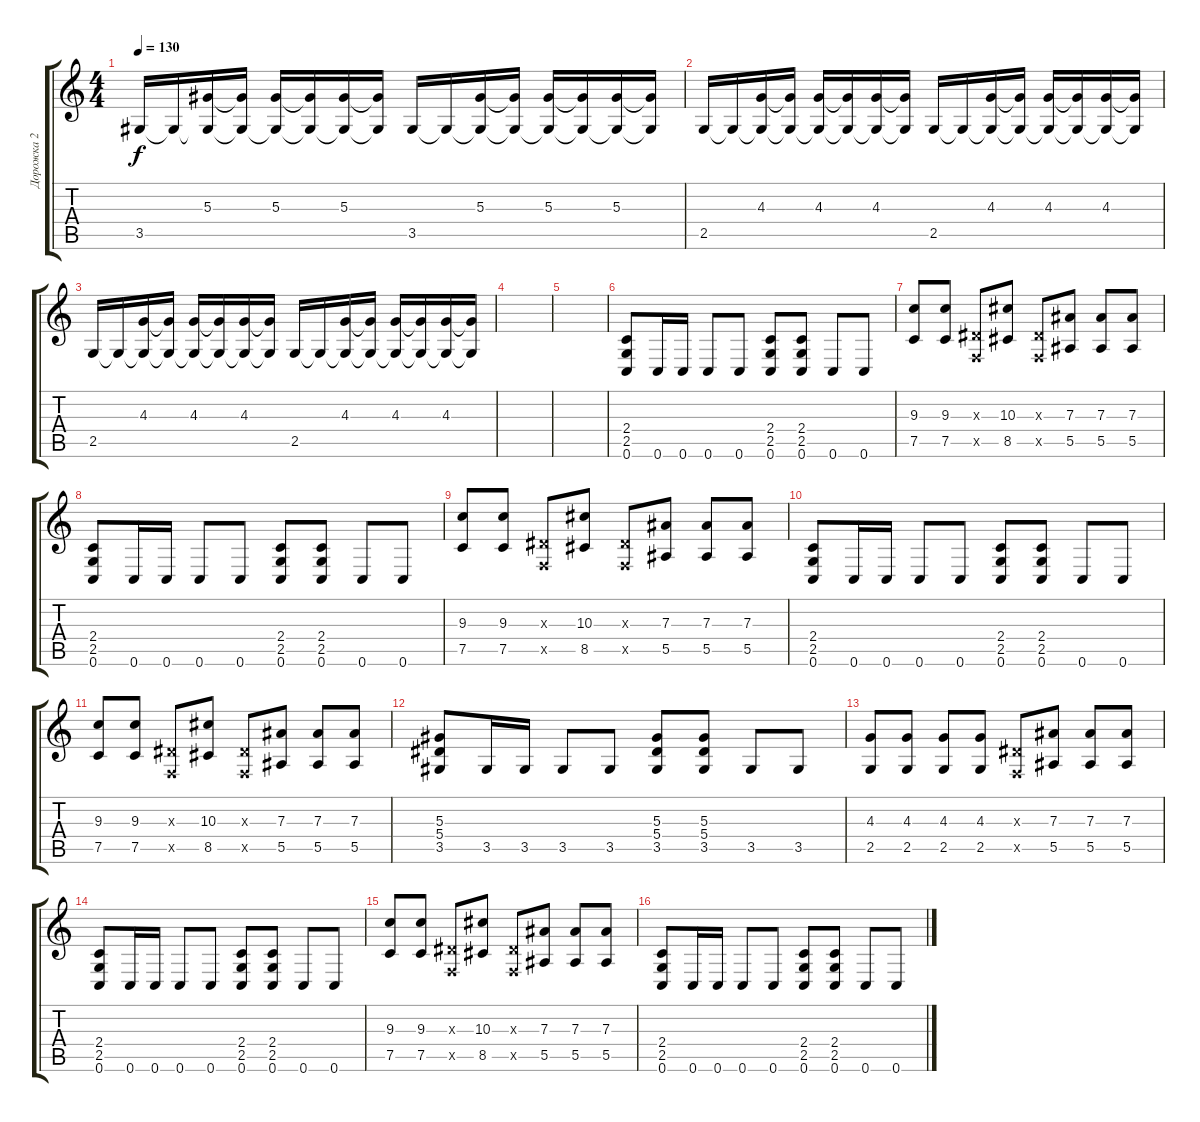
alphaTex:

\track ("Дорожка 2" "Дорожка 2") {instrument distortionguitar}
\staff {score tabs}
\tuning (C4 G3 Eb3 Bb2 F2 C2) {hide}
\ts (4 4)
\tempo 130
\clef g2
\ks c
3.5.16{dy f} 3.5{t}.16 (5.3 3.5{t}).16 (5.3{t} 3.5{t}).16 (5.3 3.5{t}).16 (5.3{t} 3.5{t}).16 (5.3 3.5{t}).16 (5.3{t} 3.5{t}).16 3.5.16 3.5{t}.16 (5.3 3.5{t}).16 (5.3{t} 3.5{t}).16 (5.3 3.5{t}).16 (5.3{t} 3.5{t}).16 (5.3 3.5{t}).16 (5.3{t} 3.5{t}).16 |
2.5.16 2.5{t}.16 (4.3 2.5{t}).16 (4.3{t} 2.5{t}).16 (4.3 2.5{t}).16 (4.3{t} 2.5{t}).16 (4.3 2.5{t}).16 (4.3{t} 2.5{t}).16 2.5.16 2.5{t}.16 (4.3 2.5{t}).16 (4.3{t} 2.5{t}).16 (4.3 2.5{t}).16 (4.3{t} 2.5{t}).16 (4.3 2.5{t}).16 (4.3{t} 2.5{t}).16 |
2.5.16 2.5{t}.16 (4.3 2.5{t}).16 (4.3{t} 2.5{t}).16 (4.3 2.5{t}).16 (4.3{t} 2.5{t}).16 (4.3 2.5{t}).16 (4.3{t} 2.5{t}).16 2.5.16 2.5{t}.16 (4.3 2.5{t}).16 (4.3{t} 2.5{t}).16 (4.3 2.5{t}).16 (4.3{t} 2.5{t}).16 (4.3 2.5{t}).16 (4.3{t} 2.5{t}).16 |
|
|
(2.4 2.5 0.6).8 0.6.16 0.6.16 0.6.8 0.6.8 (2.4 2.5 0.6).8 (2.4 2.5 0.6).8 0.6.8 0.6.8 |
(9.3 7.5).8 (9.3 7.5).8 (0.3{x} 0.5{x}).8 (10.3 8.5).8 (0.3{x} 0.5{x}).8 (7.3 5.5).8 (7.3 5.5).8 (7.3 5.5).8 |
(2.4 2.5 0.6).8 0.6.16 0.6.16 0.6.8 0.6.8 (2.4 2.5 0.6).8 (2.4 2.5 0.6).8 0.6.8 0.6.8 |
(9.3 7.5).8 (9.3 7.5).8 (0.3{x} 0.5{x}).8 (10.3 8.5).8 (0.3{x} 0.5{x}).8 (7.3 5.5).8 (7.3 5.5).8 (7.3 5.5).8 |
(2.4 2.5 0.6).8 0.6.16 0.6.16 0.6.8 0.6.8 (2.4 2.5 0.6).8 (2.4 2.5 0.6).8 0.6.8 0.6.8 |
(9.3 7.5).8 (9.3 7.5).8 (0.3{x} 0.5{x}).8 (10.3 8.5).8 (0.3{x} 0.5{x}).8 (7.3 5.5).8 (7.3 5.5).8 (7.3 5.5).8 |
(5.3 5.4 3.5).8 3.5.16 3.5.16 3.5.8 3.5.8 (5.3 5.4 3.5).8 (5.3 5.4 3.5).8 3.5.8 3.5.8 |
(4.3 2.5).8 (4.3 2.5).8 (4.3 2.5).8 (4.3 2.5).8 (0.3{x} 0.5{x}).8 (7.3 5.5).8 (7.3 5.5).8 (7.3 5.5).8 |
(2.4 2.5 0.6).8 0.6.16 0.6.16 0.6.8 0.6.8 (2.4 2.5 0.6).8 (2.4 2.5 0.6).8 0.6.8 0.6.8 |
(9.3 7.5).8 (9.3 7.5).8 (0.3{x} 0.5{x}).8 (10.3 8.5).8 (0.3{x} 0.5{x}).8 (7.3 5.5).8 (7.3 5.5).8 (7.3 5.5).8 |
(2.4 2.5 0.6).8 0.6.16 0.6.16 0.6.8 0.6.8 (2.4 2.5 0.6).8 (2.4 2.5 0.6).8 0.6.8 0.6.8
